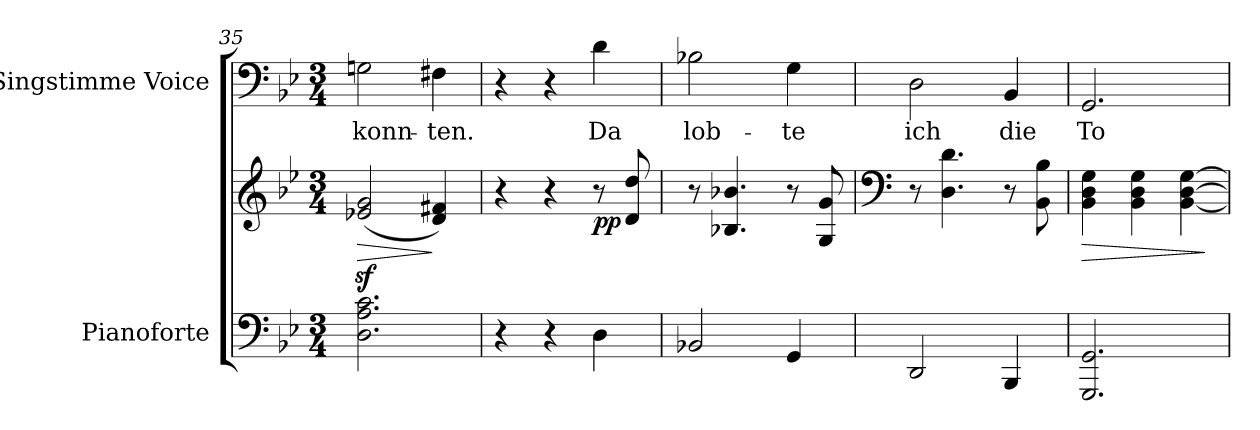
**kern	**kern	**dynam	**kern	**text
*part2	*part2	*part2	*part1	*part1
*staff3	*staff2	*staff2/3	*staff1	*staff1
*I"Pianoforte	*	*	*I"Singstimme Voice	*
*I'Pno	*	*	*	*
*clefF4	*clefG2	*	*clefF4	*
*k[b-e-]	*k[b-e-]	*	*k[b-e-]	*
*M3/4	*M3/4	*	*M3/4	*
=35	=35	=35	=35	=35
!	!	!LO:HP:b	!	!
2.D\ 2.A\ 2.c\	(>2e-X/z< 2g/z<	>	2Gn\	konn-
.	4d/ 4f#X/)	]	4F#X\	-ten.
=36	=36	=36	=36	=36
4r	4r	.	4r	.
4r	4r	.	4r	.
!	!	!LO:DY:b	!	!
4D\	8r	pp	4d\	Da
.	8d/ 8dd/	.	.	.
=37	=37	=37	=37	=37
2BB-X/	8r	.	2B-X\	lob-
.	4.B-X/ 4.b-X/	.	.	.
4GG/	8r	.	4G\	-te
.	8G/ 8g/	.	.	.
=38	=38	=38	=38	=38
*	*clefF4	*	*	*
2DD/	8r	.	2D\	ich
.	4.D\ 4.d\	.	.	.
4BBB-/	8r	.	4BB-/	die
.	8BB-\ 8B-\	.	.	.
=39	=39	=39	=39	=39
!	!	!LO:HP:b	!	!
2.GGG/ 2.GG/	4BB-\ 4D\ 4G\	>	2.GG/	To-
.	4BB-\ 4D\ 4G\	.	.	.
.	[4BB-\ [4D\ [4G\	.	.	.
.	.	]	.	.
=	=	=	=	=
*-	*-	*-	*-	*-
